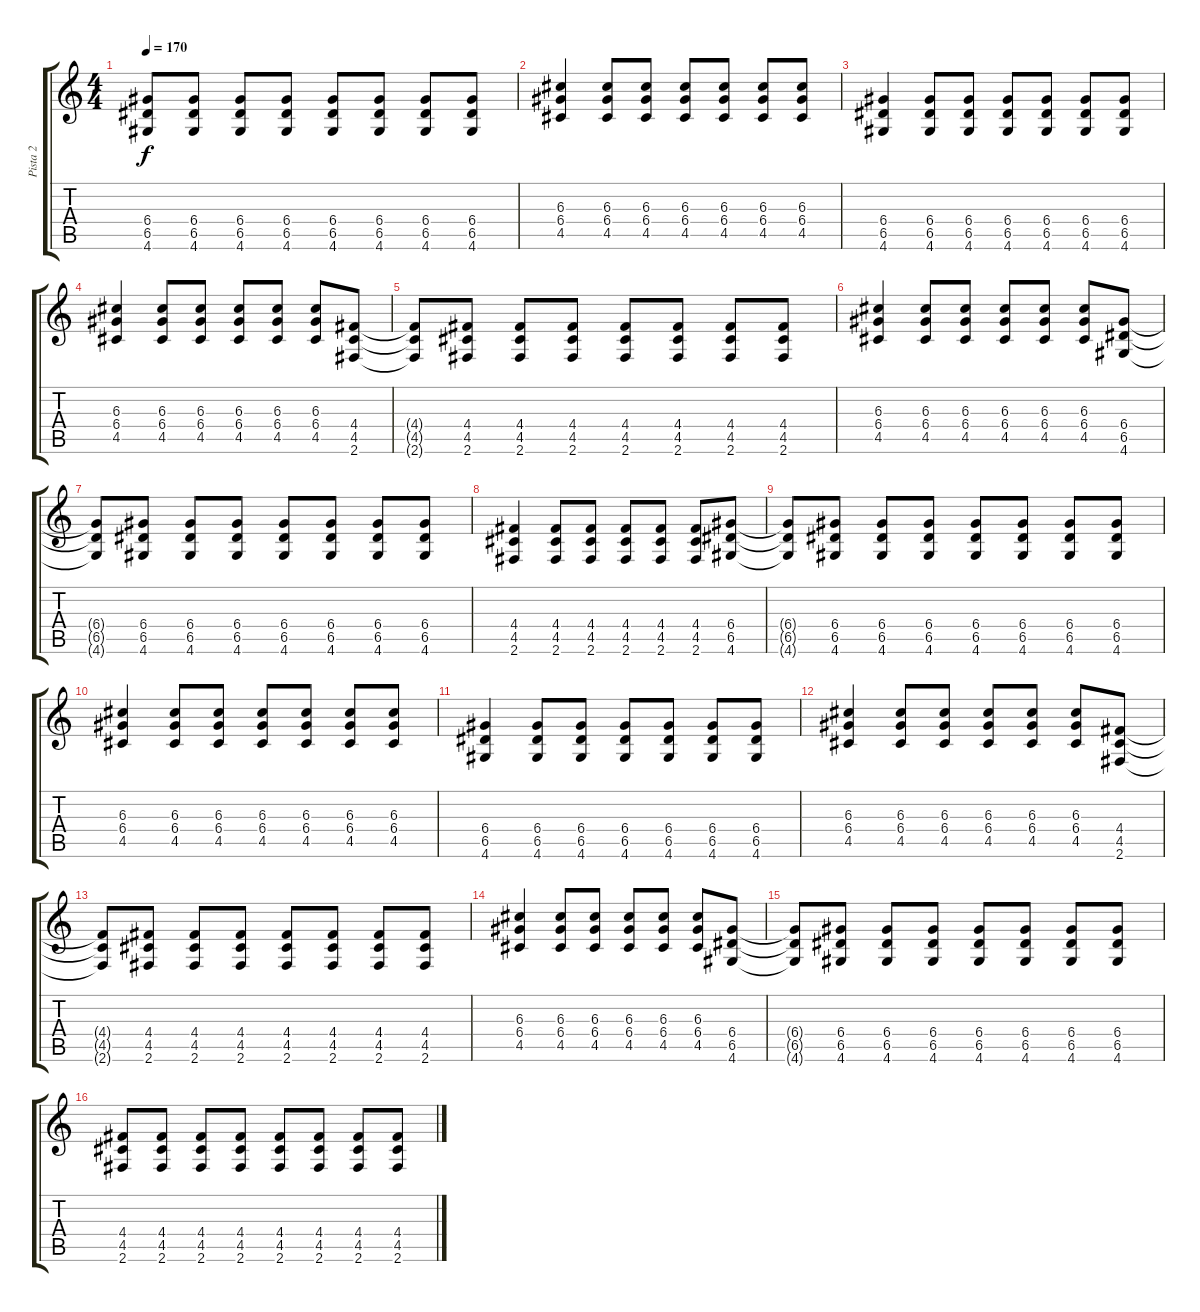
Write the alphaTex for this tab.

\track ("Pista 2" "Pista 2") {instrument overdrivenguitar}
\staff {score tabs}
\tuning (E4 B3 G3 D3 A2 E2) {hide}
\ts (4 4)
\tempo 170
\clef g2
\ks c
(6.4 6.5 4.6).8{dy f} (6.4 6.5 4.6).8 (6.4 6.5 4.6).8 (6.4 6.5 4.6).8 (6.4 6.5 4.6).8 (6.4 6.5 4.6).8 (6.4 6.5 4.6).8 (6.4 6.5 4.6).8 |
(6.3 6.4 4.5).4 (6.3 6.4 4.5).8 (6.3 6.4 4.5).8 (6.3 6.4 4.5).8 (6.3 6.4 4.5).8 (6.3 6.4 4.5).8 (6.3 6.4 4.5).8 |
(6.4 6.5 4.6).4 (6.4 6.5 4.6).8 (6.4 6.5 4.6).8 (6.4 6.5 4.6).8 (6.4 6.5 4.6).8 (6.4 6.5 4.6).8 (6.4 6.5 4.6).8 |
(6.3 6.4 4.5).4 (6.3 6.4 4.5).8 (6.3 6.4 4.5).8 (6.3 6.4 4.5).8 (6.3 6.4 4.5).8 (6.3 6.4 4.5).8 (4.4 4.5 2.6).8 |
(4.4{t} 4.5{t} 2.6{t}).8 (4.4 4.5 2.6).8 (4.4 4.5 2.6).8 (4.4 4.5 2.6).8 (4.4 4.5 2.6).8 (4.4 4.5 2.6).8 (4.4 4.5 2.6).8 (4.4 4.5 2.6).8 |
(6.3 6.4 4.5).4 (6.3 6.4 4.5).8 (6.3 6.4 4.5).8 (6.3 6.4 4.5).8 (6.3 6.4 4.5).8 (6.3 6.4 4.5).8 (6.4 6.5 4.6).8 |
(6.4{t} 6.5{t} 4.6{t}).8 (6.4 6.5 4.6).8 (6.4 6.5 4.6).8 (6.4 6.5 4.6).8 (6.4 6.5 4.6).8 (6.4 6.5 4.6).8 (6.4 6.5 4.6).8 (6.4 6.5 4.6).8 |
(4.4 4.5 2.6).4 (4.4 4.5 2.6).8 (4.4 4.5 2.6).8 (4.4 4.5 2.6).8 (4.4 4.5 2.6).8 (4.4 4.5 2.6).8 (6.4 6.5 4.6).8 |
(6.4{t} 6.5{t} 4.6{t}).8 (6.4 6.5 4.6).8 (6.4 6.5 4.6).8 (6.4 6.5 4.6).8 (6.4 6.5 4.6).8 (6.4 6.5 4.6).8 (6.4 6.5 4.6).8 (6.4 6.5 4.6).8 |
(6.3 6.4 4.5).4 (6.3 6.4 4.5).8 (6.3 6.4 4.5).8 (6.3 6.4 4.5).8 (6.3 6.4 4.5).8 (6.3 6.4 4.5).8 (6.3 6.4 4.5).8 |
(6.4 6.5 4.6).4 (6.4 6.5 4.6).8 (6.4 6.5 4.6).8 (6.4 6.5 4.6).8 (6.4 6.5 4.6).8 (6.4 6.5 4.6).8 (6.4 6.5 4.6).8 |
(6.3 6.4 4.5).4 (6.3 6.4 4.5).8 (6.3 6.4 4.5).8 (6.3 6.4 4.5).8 (6.3 6.4 4.5).8 (6.3 6.4 4.5).8 (4.4 4.5 2.6).8 |
(4.4{t} 4.5{t} 2.6{t}).8 (4.4 4.5 2.6).8 (4.4 4.5 2.6).8 (4.4 4.5 2.6).8 (4.4 4.5 2.6).8 (4.4 4.5 2.6).8 (4.4 4.5 2.6).8 (4.4 4.5 2.6).8 |
(6.3 6.4 4.5).4 (6.3 6.4 4.5).8 (6.3 6.4 4.5).8 (6.3 6.4 4.5).8 (6.3 6.4 4.5).8 (6.3 6.4 4.5).8 (6.4 6.5 4.6).8 |
(6.4{t} 6.5{t} 4.6{t}).8 (6.4 6.5 4.6).8 (6.4 6.5 4.6).8 (6.4 6.5 4.6).8 (6.4 6.5 4.6).8 (6.4 6.5 4.6).8 (6.4 6.5 4.6).8 (6.4 6.5 4.6).8 |
(4.4 4.5 2.6).8 (4.4 4.5 2.6).8 (4.4 4.5 2.6).8 (4.4 4.5 2.6).8 (4.4 4.5 2.6).8 (4.4 4.5 2.6).8 (4.4 4.5 2.6).8 (4.4 4.5 2.6).8
